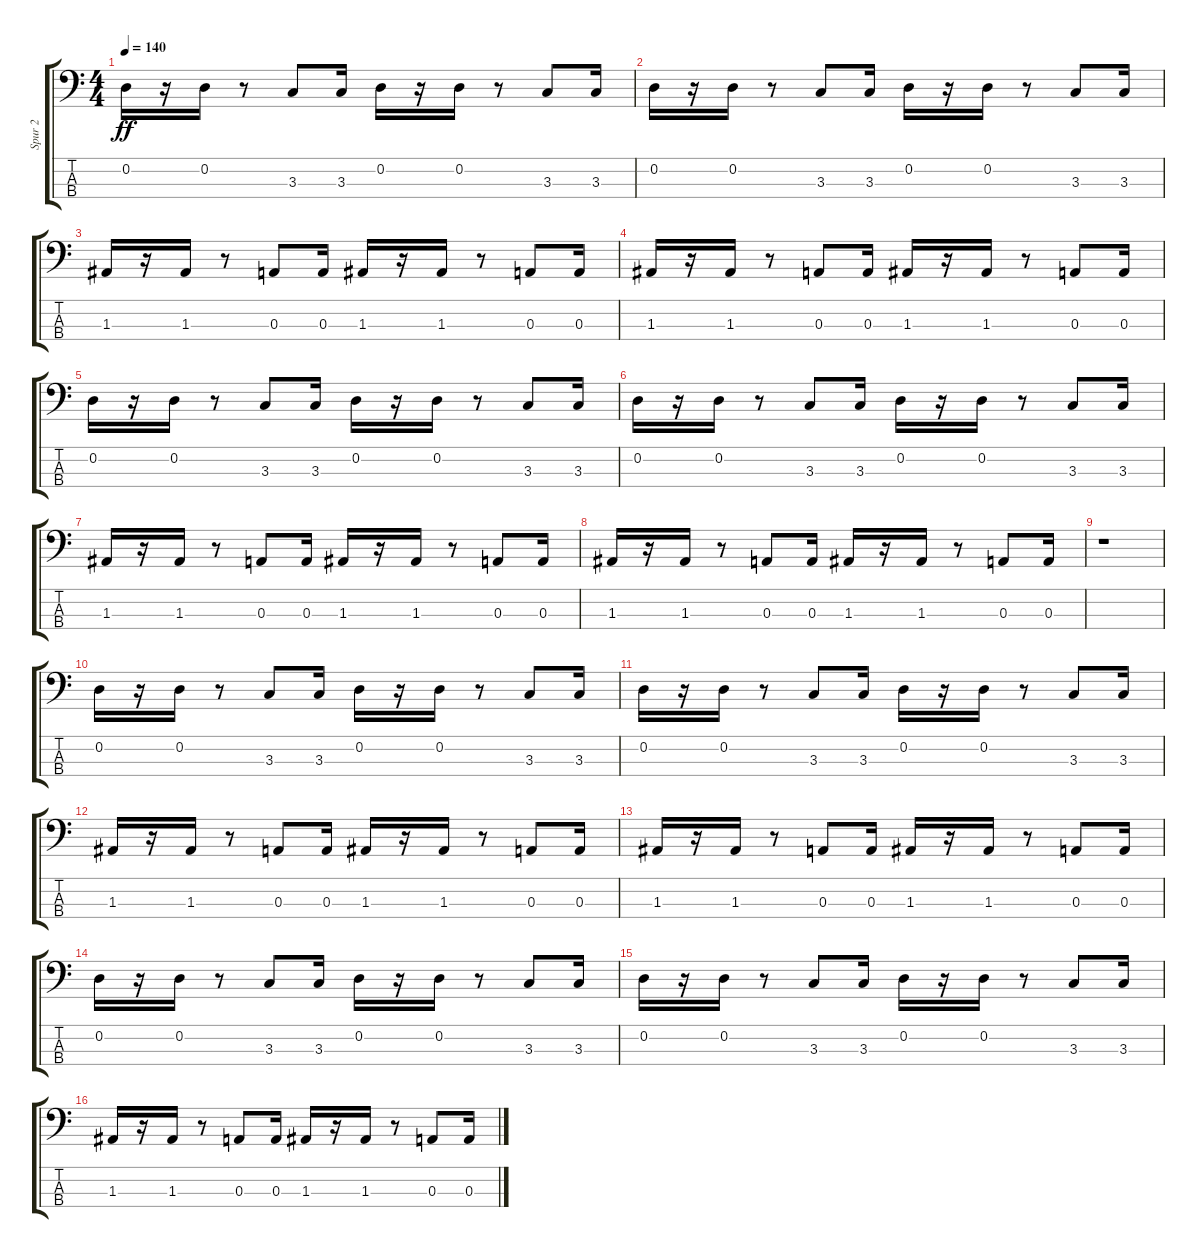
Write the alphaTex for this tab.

\track ("Spur 2" "Spur 2") {instrument fretlessbass}
\staff {score tabs}
\tuning (G2 D2 A1 E1) {hide}
\ts (4 4)
\tempo 140
\clef f4
\ks c
0.2.16{dy ff} r.16 0.2.16 r.8 3.3.8 3.3.16 0.2.16 r.16 0.2.16 r.8 3.3.8 3.3.16 |
0.2.16 r.16 0.2.16 r.8 3.3.8 3.3.16 0.2.16 r.16 0.2.16 r.8 3.3.8 3.3.16 |
1.3.16 r.16 1.3.16 r.8 0.3.8 0.3.16 1.3.16 r.16 1.3.16 r.8 0.3.8 0.3.16 |
1.3.16 r.16 1.3.16 r.8 0.3.8 0.3.16 1.3.16 r.16 1.3.16 r.8 0.3.8 0.3.16 |
0.2.16 r.16 0.2.16 r.8 3.3.8 3.3.16 0.2.16 r.16 0.2.16 r.8 3.3.8 3.3.16 |
0.2.16 r.16 0.2.16 r.8 3.3.8 3.3.16 0.2.16 r.16 0.2.16 r.8 3.3.8 3.3.16 |
1.3.16 r.16 1.3.16 r.8 0.3.8 0.3.16 1.3.16 r.16 1.3.16 r.8 0.3.8 0.3.16 |
1.3.16 r.16 1.3.16 r.8 0.3.8 0.3.16 1.3.16 r.16 1.3.16 r.8 0.3.8 0.3.16 |
r.1 |
0.2.16 r.16 0.2.16 r.8 3.3.8 3.3.16 0.2.16 r.16 0.2.16 r.8 3.3.8 3.3.16 |
0.2.16 r.16 0.2.16 r.8 3.3.8 3.3.16 0.2.16 r.16 0.2.16 r.8 3.3.8 3.3.16 |
1.3.16 r.16 1.3.16 r.8 0.3.8 0.3.16 1.3.16 r.16 1.3.16 r.8 0.3.8 0.3.16 |
1.3.16 r.16 1.3.16 r.8 0.3.8 0.3.16 1.3.16 r.16 1.3.16 r.8 0.3.8 0.3.16 |
0.2.16 r.16 0.2.16 r.8 3.3.8 3.3.16 0.2.16 r.16 0.2.16 r.8 3.3.8 3.3.16 |
0.2.16 r.16 0.2.16 r.8 3.3.8 3.3.16 0.2.16 r.16 0.2.16 r.8 3.3.8 3.3.16 |
1.3.16 r.16 1.3.16 r.8 0.3.8 0.3.16 1.3.16 r.16 1.3.16 r.8 0.3.8 0.3.16
